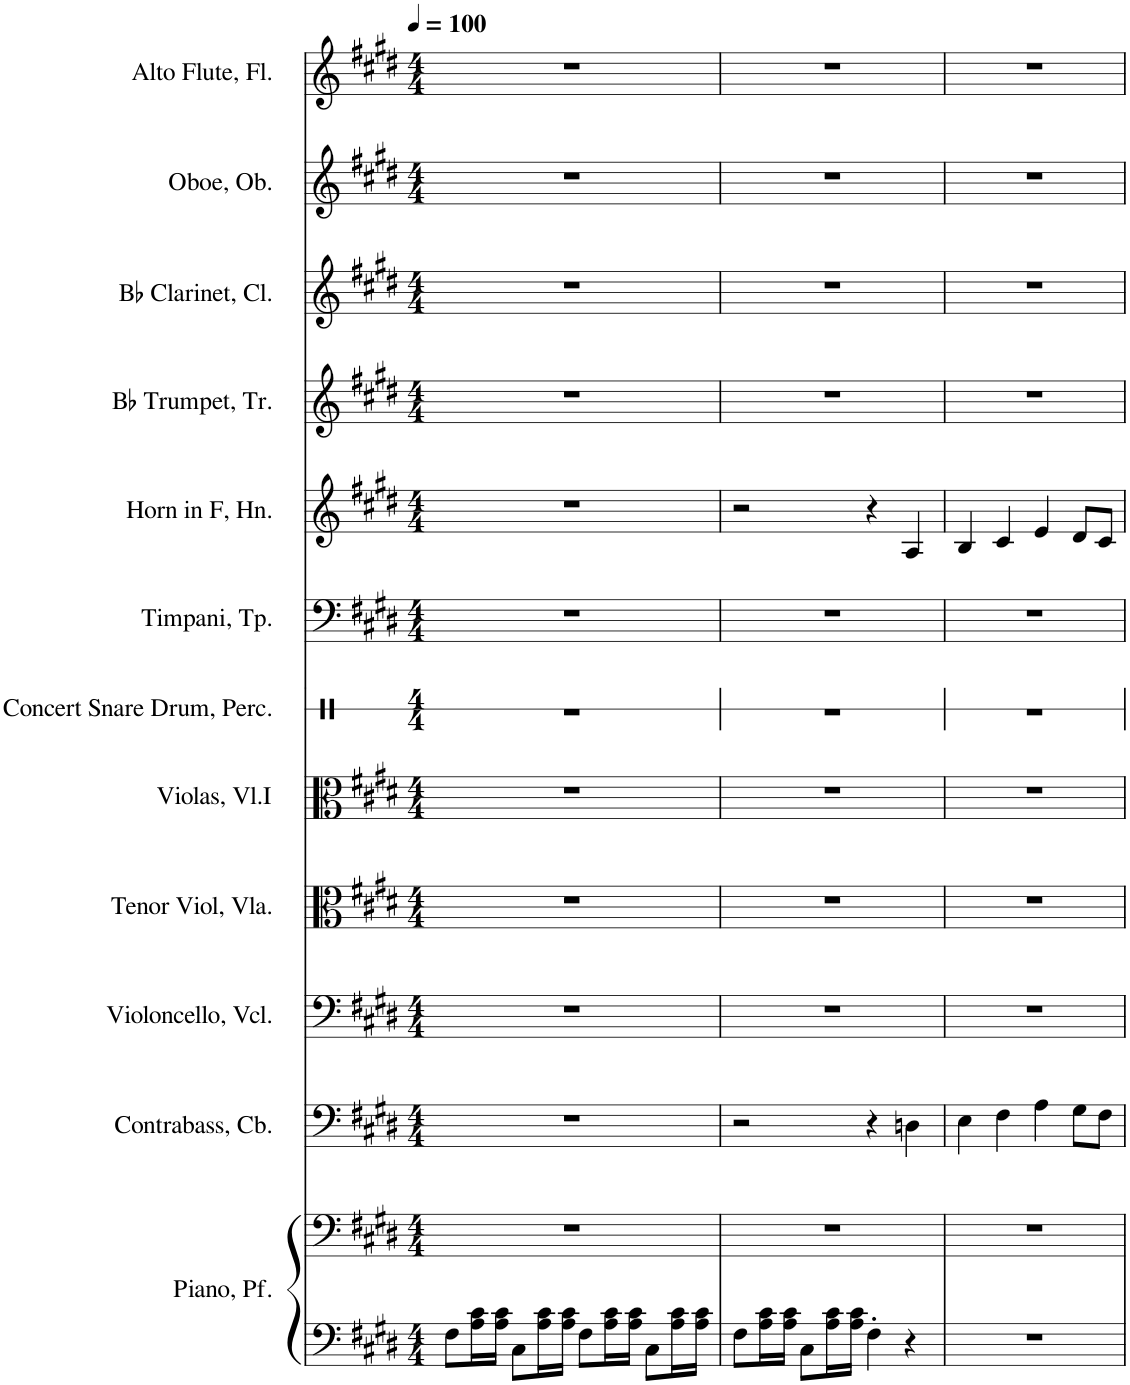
**kern	**kern	**kern	**kern	**kern	**kern	**kern	**kern	**kern	**kern	**kern	**kern	**kern
*part12	*part12	*part11	*part10	*part9	*part8	*part7	*part6	*part5	*part4	*part3	*part2	*part1
*staff13	*staff12	*staff11	*staff10	*staff9	*staff8	*staff7	*staff6	*staff5	*staff4	*staff3	*staff2	*staff1
*I"Piano, Pf.	*	*I"Contrabass, Cb.	*I"Violoncello, Vcl.	*I"Tenor Viol, Vla.	*I"Violas, Vl.I	*I"Concert Snare Drum, Perc.	*I"Timpani, Tp.	*I"Horn in F, Hn.	*I"Bb Trumpet, Tr.	*I"Bb Clarinet, Cl.	*I"Oboe, Ob.	*I"Alto Flute, Fl.
*I'Pno.	*	*I'Cb.	*I'Vc.	*I'T. Vl.	*I'Vlas.	*I'Con. Sn.	*I'Timp.	*I'F Hn.	*I'Bb Tpt.	*I'Bb Cl.	*I'Ob.	*I'A. Fl.
*	*	*	*	*	*	*stria1	*	*	*	*	*	*
*clefF4	*clefF4	*clefF4	*clefF4	*clefC3	*clefC3	*clefX	*clefF4	*clefG2	*clefG2	*clefG2	*clefG2	*clefG2
*	*	*Trd7c12	*	*	*	*	*	*Trd4c7	*Trd1c2	*Trd1c2	*	*Trd3c5
*k[f#c#g#d#]	*k[f#c#g#d#]	*k[f#c#g#d#]	*k[f#c#g#d#]	*k[f#c#g#d#]	*k[f#c#g#d#]	*k[]	*k[f#c#g#d#]	*k[f#c#g#d#]	*k[f#c#g#d#]	*k[f#c#g#d#]	*k[f#c#g#d#]	*k[f#c#g#d#]
*M4/4	*M4/4	*M4/4	*M4/4	*M4/4	*M4/4	*M4/4	*M4/4	*M4/4	*M4/4	*M4/4	*M4/4	*M4/4
*MM100	*MM100	*MM100	*MM100	*MM100	*MM100	*MM100	*MM100	*MM100	*MM100	*MM100	*MM100	*MM100
=1	=1	=1	=1	=1	=1	=1	=1	=1	=1	=1	=1	=1
8F#\L	1r	1r	1r	1r	1r	1r	1r	1r	1r	1r	1r	1r
16A\ 16c#\L	.	.	.	.	.	.	.	.	.	.	.	.
16A\ 16c#\JJ	.	.	.	.	.	.	.	.	.	.	.	.
8C#\L	.	.	.	.	.	.	.	.	.	.	.	.
16A\ 16c#\L	.	.	.	.	.	.	.	.	.	.	.	.
16A\ 16c#\JJ	.	.	.	.	.	.	.	.	.	.	.	.
8F#\L	.	.	.	.	.	.	.	.	.	.	.	.
16A\ 16c#\L	.	.	.	.	.	.	.	.	.	.	.	.
16A\ 16c#\JJ	.	.	.	.	.	.	.	.	.	.	.	.
8C#\L	.	.	.	.	.	.	.	.	.	.	.	.
16A\ 16c#\L	.	.	.	.	.	.	.	.	.	.	.	.
16A\ 16c#\JJ	.	.	.	.	.	.	.	.	.	.	.	.
=2	=2	=2	=2	=2	=2	=2	=2	=2	=2	=2	=2	=2
8F#\L	1r	2r	1r	1r	1r	1r	1r	2r	1r	1r	1r	1r
16A\ 16c#\L	.	.	.	.	.	.	.	.	.	.	.	.
16A\ 16c#\JJ	.	.	.	.	.	.	.	.	.	.	.	.
8C#\L	.	.	.	.	.	.	.	.	.	.	.	.
16A\ 16c#\L	.	.	.	.	.	.	.	.	.	.	.	.
16A\ 16c#\JJ	.	.	.	.	.	.	.	.	.	.	.	.
4F#'\	.	4r	.	.	.	.	.	4r	.	.	.	.
4r	.	4Dn\	.	.	.	.	.	4A/	.	.	.	.
=3	=3	=3	=3	=3	=3	=3	=3	=3	=3	=3	=3	=3
1r	1r	4E\	1r	1r	1r	1r	1r	4B/	1r	1r	1r	1r
.	.	4F#\	.	.	.	.	.	4c#/	.	.	.	.
.	.	4A\	.	.	.	.	.	4e/	.	.	.	.
.	.	8G#\L	.	.	.	.	.	8d#/L	.	.	.	.
.	.	8F#\J	.	.	.	.	.	8c#/J	.	.	.	.
=	=	=	=	=	=	=	=	=	=	=	=	=
*-	*-	*-	*-	*-	*-	*-	*-	*-	*-	*-	*-	*-
